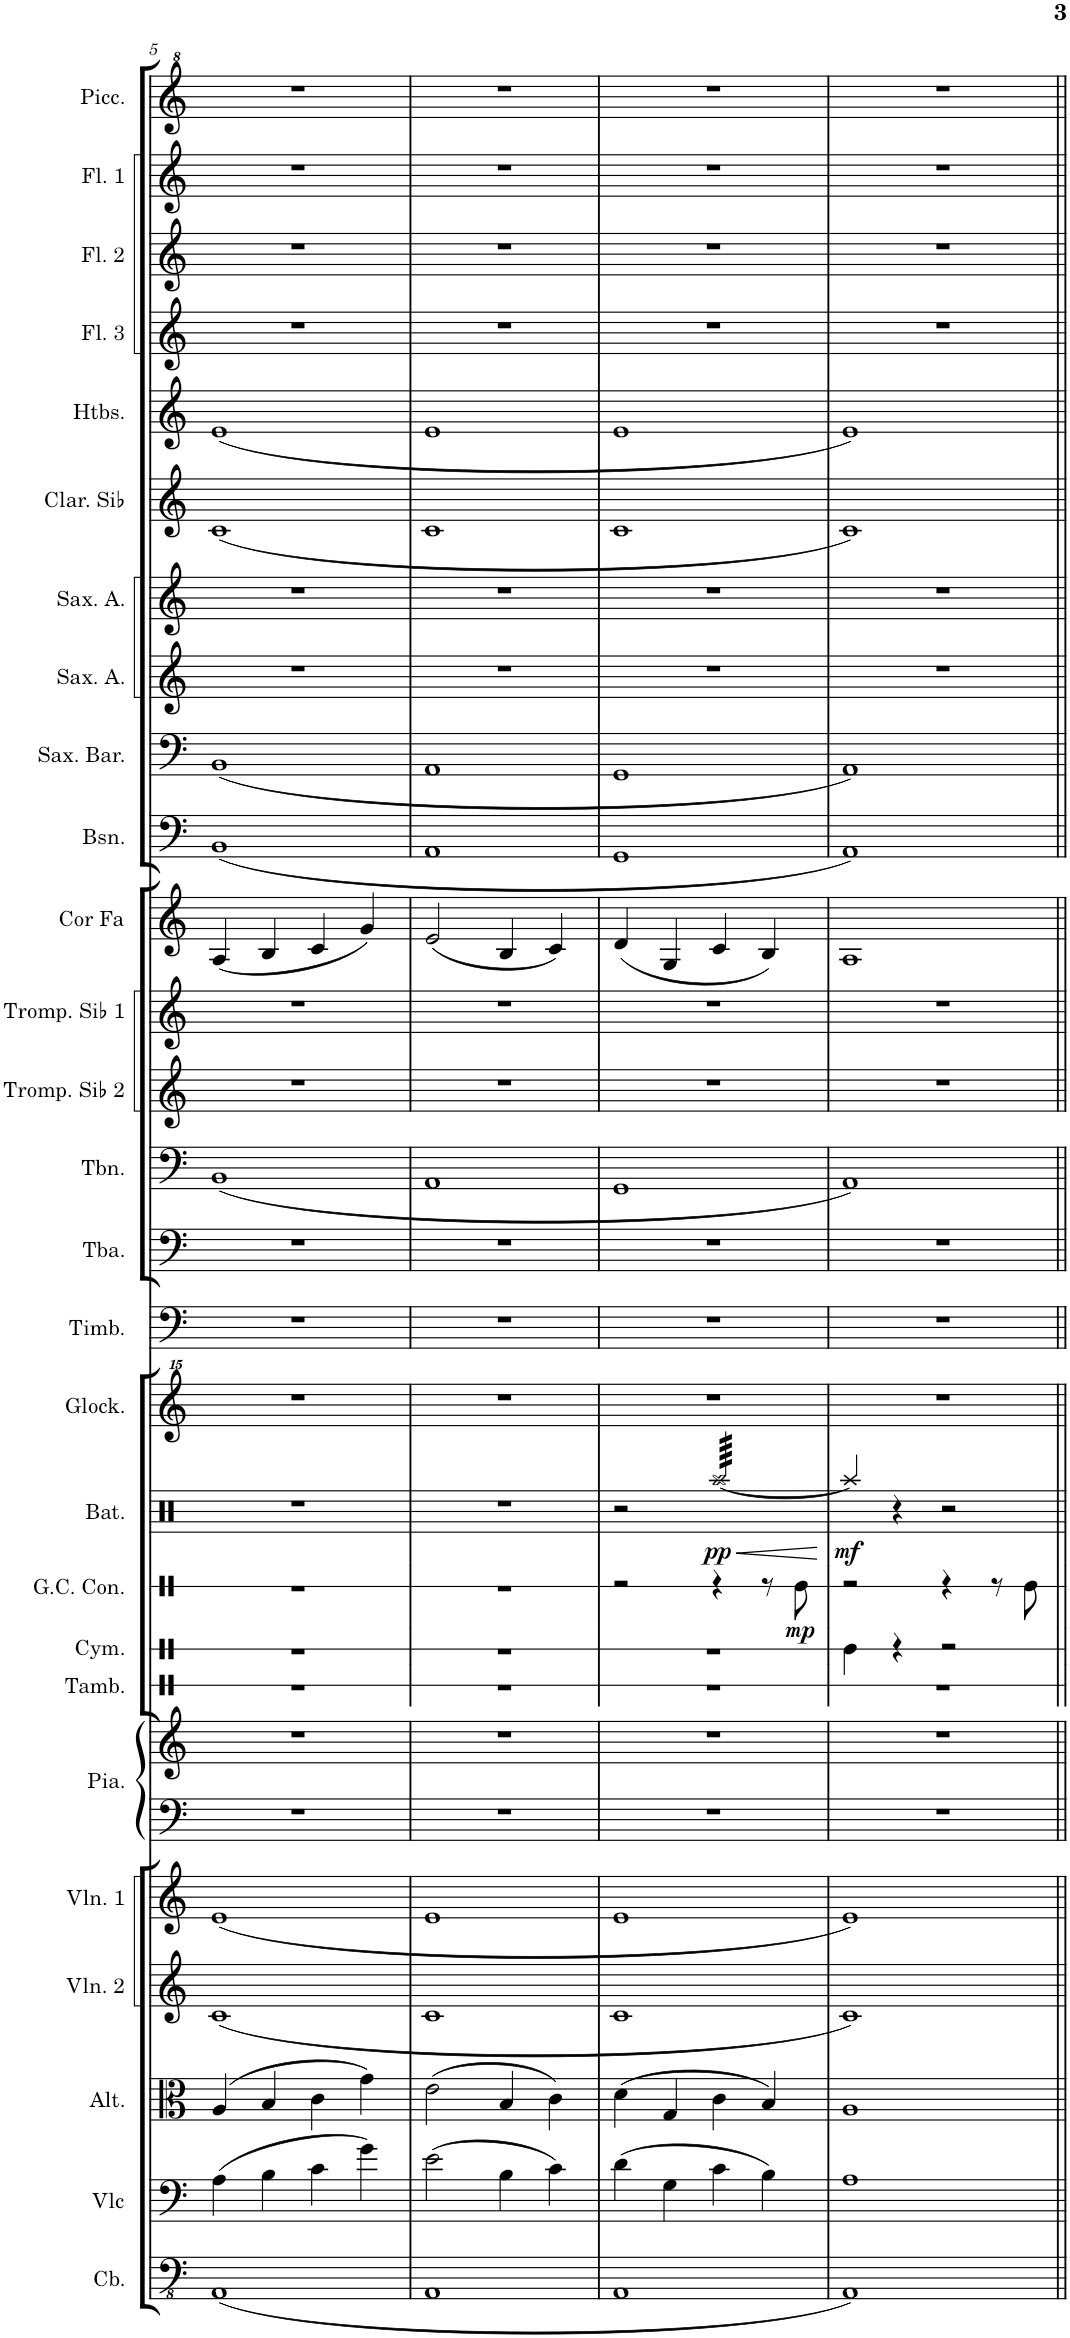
**kern	**kern	**kern	**kern	**kern	**kern	**kern	**kern	**dynam	**kern	**dynam	**kern	**kern	**kern	**kern	**kern	**kern	**kern	**kern	**kern	**kern	**kern	**kern	**kern	**kern	**kern	**kern	**kern
*part25	*part24	*part23	*part22	*part21	*part20	*part20	*part19	*part19	*part18	*part18	*part17	*part16	*part15	*part14	*part13	*part12	*part11	*part10	*part9	*part8	*part7	*part6	*part5	*part4	*part3	*part2	*part1
*staff26	*staff25	*staff24	*staff23	*staff22	*staff21	*staff20	*staff19	*staff19	*staff18	*staff18	*staff17	*staff16	*staff15	*staff14	*staff13	*staff12	*staff11	*staff10	*staff9	*staff8	*staff7	*staff6	*staff5	*staff4	*staff3	*staff2	*staff1
*I"Contrebasse	*I"Violoncelle	*I"Alto	*I"Violon 2	*I"Violon 1	*I"Piano	*	*I"Grosse caisse de concert	*	*I"Batterie	*	*I"Glockenspiel	*I"Timbales	*I"Tuba	*I"Trombone	*I"Trompette en Sib 2	*I"Trompette en Sib 1	*I"Cor en Fa	*I"Basson	*I"Saxophone Baryton	*I"Saxophone Alto	*I"Sax. Solo	*I"Clarinette en Sib	*I"Hautbois	*I"Flûte 3	*I"Flûte 2	*I"Flûte 1	*I"Piccolo
*I'Cb.	*I'Vlc	*I'Alt.	*I'Vln. 2	*I'Vln. 1	*I'Pia.	*	*I'G.C. Con.	*	*I'Bat.	*	*I'Glock.	*I'Timb.	*I'Tba.	*I'Tbn.	*I'Tromp. Sib 2	*I'Tromp. Sib 1	*I'Cor Fa	*I'Bsn.	*I'Sax. Bar.	*I'Sax. A.	*	*I'Clar. Sib	*I'Htbs.	*I'Fl. 3	*I'Fl. 2	*I'Fl. 1	*I'Picc.
!!LO:PB:g=z
*clefFv4	*clefF4	*clefC3	*clefG2	*clefG2	*clefF4	*clefG2	*clefX	*	*clefX	*	*clefG^^2	*clefF4	*clefF4	*clefF4	*clefG2	*clefG2	*clefG2	*clefF4	*clefF4	*clefG2	*clefG2	*clefG2	*clefG2	*clefG2	*clefG2	*clefG2	*clefG^2
*ITrd7c12	*	*	*	*	*	*	*	*	*	*	*	*	*	*	*ITrd1c2	*ITrd1c2	*ITrd4c7	*	*ITrd12c21	*ITrd5c9	*ITrd5c9	*ITrd1c2	*	*	*	*	*ITrd-7c-12
*k[]	*k[]	*k[]	*k[]	*k[]	*k[]	*k[]	*k[]	*	*k[]	*	*k[]	*k[]	*k[]	*k[]	*k[]	*k[]	*k[]	*k[]	*k[]	*k[]	*k[]	*k[]	*k[]	*k[]	*k[]	*k[]	*k[]
*M4/4	*M4/4	*M4/4	*M4/4	*M4/4	*M4/4	*M4/4	*M4/4	*	*M4/4	*	*M4/4	*M4/4	*M4/4	*M4/4	*M4/4	*M4/4	*M4/4	*M4/4	*M4/4	*M4/4	*M4/4	*M4/4	*M4/4	*M4/4	*M4/4	*M4/4	*M4/4
*met(c)	*met(c)	*met(c)	*met(c)	*met(c)	*met(c)	*met(c)	*met(c)	*	*met(c)	*	*met(c)	*met(c)	*met(c)	*met(c)	*met(c)	*met(c)	*met(c)	*met(c)	*met(c)	*met(c)	*met(c)	*met(c)	*met(c)	*met(c)	*met(c)	*met(c)	*met(c)
=5	=5	=5	=5	=5	=5	=5	=5	=5	=5	=5	=5	=5	=5	=5	=5	=5	=5	=5	=5	=5	=5	=5	=5	=5	=5	=5	=5
(1AAA	(4A\	(4A/	(1c	(1e	1r	1r	1r	.	1r	.	1r	1r	1r	(1BB	1r	1r	(4A/	(1BB	(1BB	1r	1r	(1c	(1e	1r	1r	1r	1r
.	4B\	4B/	.	.	.	.	.	.	.	.	.	.	.	.	.	.	4B/	.	.	.	.	.	.	.	.	.	.
.	4c\	4c\	.	.	.	.	.	.	.	.	.	.	.	.	.	.	4c/	.	.	.	.	.	.	.	.	.	.
.	4g\)	4g\)	.	.	.	.	.	.	.	.	.	.	.	.	.	.	4g/)	.	.	.	.	.	.	.	.	.	.
=6	=6	=6	=6	=6	=6	=6	=6	=6	=6	=6	=6	=6	=6	=6	=6	=6	=6	=6	=6	=6	=6	=6	=6	=6	=6	=6	=6
1AAA	(2e\	(2e\	1c	1e	1r	1r	1r	.	1r	.	1r	1r	1r	1AA	1r	1r	(2e/	1AA	1AA	1r	1r	1c	1e	1r	1r	1r	1r
.	4B\	4B/	.	.	.	.	.	.	.	.	.	.	.	.	.	.	4B/	.	.	.	.	.	.	.	.	.	.
.	4c\)	4c\)	.	.	.	.	.	.	.	.	.	.	.	.	.	.	4c/)	.	.	.	.	.	.	.	.	.	.
=7	=7	=7	=7	=7	=7	=7	=7	=7	=7	=7	=7	=7	=7	=7	=7	=7	=7	=7	=7	=7	=7	=7	=7	=7	=7	=7	=7
1AAA	(4d\	(4d\	1c	1e	1r	1r	2r	.	2r	.	1r	1r	1r	1GG	1r	1r	(4d/	1GG	1GG	1r	1r	1c	1e	1r	1r	1r	1r
.	4G\	4G/	.	.	.	.	.	.	.	.	.	.	.	.	.	.	4G/	.	.	.	.	.	.	.	.	.	.
!	!	!	!	!	!	!	!	!	!	!LO:HP:b	!	!	!	!	!	!	!	!	!	!	!	!	!	!	!	!	!
!	!	!	!	!	!	!	!	!	!	!LO:DY:n=1:b	!	!	!	!	!	!	!	!	!	!	!	!	!	!	!	!	!
*	*	*	*	*	*	*	*	*	*tremolo	*	*	*	*	*	*	*	*	*	*	*	*	*	*	*	*	*	*
.	4c\	4c\	.	.	.	.	4r	.	[64Raa/LLLL	< pp	.	.	.	.	.	.	4c/	.	.	.	.	.	.	.	.	.	.
.	.	.	.	.	.	.	.	.	64Raa/	.	.	.	.	.	.	.	.	.	.	.	.	.	.	.	.	.	.
.	.	.	.	.	.	.	.	.	64Raa/	.	.	.	.	.	.	.	.	.	.	.	.	.	.	.	.	.	.
.	.	.	.	.	.	.	.	.	64Raa/	.	.	.	.	.	.	.	.	.	.	.	.	.	.	.	.	.	.
.	.	.	.	.	.	.	.	.	64Raa/	.	.	.	.	.	.	.	.	.	.	.	.	.	.	.	.	.	.
.	.	.	.	.	.	.	.	.	64Raa/	.	.	.	.	.	.	.	.	.	.	.	.	.	.	.	.	.	.
.	.	.	.	.	.	.	.	.	64Raa/	.	.	.	.	.	.	.	.	.	.	.	.	.	.	.	.	.	.
.	.	.	.	.	.	.	.	.	64Raa/	.	.	.	.	.	.	.	.	.	.	.	.	.	.	.	.	.	.
.	.	.	.	.	.	.	.	.	64Raa/	.	.	.	.	.	.	.	.	.	.	.	.	.	.	.	.	.	.
.	.	.	.	.	.	.	.	.	64Raa/	.	.	.	.	.	.	.	.	.	.	.	.	.	.	.	.	.	.
.	.	.	.	.	.	.	.	.	64Raa/	.	.	.	.	.	.	.	.	.	.	.	.	.	.	.	.	.	.
.	.	.	.	.	.	.	.	.	64Raa/	.	.	.	.	.	.	.	.	.	.	.	.	.	.	.	.	.	.
.	.	.	.	.	.	.	.	.	64Raa/	.	.	.	.	.	.	.	.	.	.	.	.	.	.	.	.	.	.
.	.	.	.	.	.	.	.	.	64Raa/	.	.	.	.	.	.	.	.	.	.	.	.	.	.	.	.	.	.
.	.	.	.	.	.	.	.	.	64Raa/	.	.	.	.	.	.	.	.	.	.	.	.	.	.	.	.	.	.
.	.	.	.	.	.	.	.	.	64Raa/	.	.	.	.	.	.	.	.	.	.	.	.	.	.	.	.	.	.
.	4B\)	4B/)	.	.	.	.	8r	.	64Raa/	.	.	.	.	.	.	.	4B/)	.	.	.	.	.	.	.	.	.	.
.	.	.	.	.	.	.	.	.	64Raa/	.	.	.	.	.	.	.	.	.	.	.	.	.	.	.	.	.	.
.	.	.	.	.	.	.	.	.	64Raa/	.	.	.	.	.	.	.	.	.	.	.	.	.	.	.	.	.	.
.	.	.	.	.	.	.	.	.	64Raa/	.	.	.	.	.	.	.	.	.	.	.	.	.	.	.	.	.	.
.	.	.	.	.	.	.	.	.	64Raa/	.	.	.	.	.	.	.	.	.	.	.	.	.	.	.	.	.	.
.	.	.	.	.	.	.	.	.	64Raa/	.	.	.	.	.	.	.	.	.	.	.	.	.	.	.	.	.	.
.	.	.	.	.	.	.	.	.	64Raa/	.	.	.	.	.	.	.	.	.	.	.	.	.	.	.	.	.	.
.	.	.	.	.	.	.	.	.	64Raa/	.	.	.	.	.	.	.	.	.	.	.	.	.	.	.	.	.	.
!	!	!	!	!	!	!	!	!LO:DY:b	!	!	!	!	!	!	!	!	!	!	!	!	!	!	!	!	!	!	!
.	.	.	.	.	.	.	8Re\	mp	64Raa/	.	.	.	.	.	.	.	.	.	.	.	.	.	.	.	.	.	.
.	.	.	.	.	.	.	.	.	64Raa/	.	.	.	.	.	.	.	.	.	.	.	.	.	.	.	.	.	.
.	.	.	.	.	.	.	.	.	64Raa/	.	.	.	.	.	.	.	.	.	.	.	.	.	.	.	.	.	.
.	.	.	.	.	.	.	.	.	64Raa/	.	.	.	.	.	.	.	.	.	.	.	.	.	.	.	.	.	.
.	.	.	.	.	.	.	.	.	64Raa/	.	.	.	.	.	.	.	.	.	.	.	.	.	.	.	.	.	.
.	.	.	.	.	.	.	.	.	64Raa/	.	.	.	.	.	.	.	.	.	.	.	.	.	.	.	.	.	.
.	.	.	.	.	.	.	.	.	64Raa/	.	.	.	.	.	.	.	.	.	.	.	.	.	.	.	.	.	.
.	.	.	.	.	.	.	.	.	64Raa/JJJJ	.	.	.	.	.	.	.	.	.	.	.	.	.	.	.	.	.	.
*	*	*	*	*	*	*	*	*	*Xtremolo	*	*	*	*	*	*	*	*	*	*	*	*	*	*	*	*	*	*
.	.	.	.	.	.	.	.	.	.	[	.	.	.	.	.	.	.	.	.	.	.	.	.	.	.	.	.
=8	=8	=8	=8	=8	=8	=8	=8	=8	=8	=8	=8	=8	=8	=8	=8	=8	=8	=8	=8	=8	=8	=8	=8	=8	=8	=8	=8
!	!	!	!	!	!	!	!	!	!	!LO:DY:b	!	!	!	!	!	!	!	!	!	!	!	!	!	!	!	!	!
1AAA)	1A	1A	1c)	1e)	1r	1r	2r	.	4Raa/]	mf	1r	1r	1r	1AA)	1r	1r	1A	1AA)	1AA)	1r	1r	1c)	1e)	1r	1r	1r	1r
.	.	.	.	.	.	.	.	.	4r	.	.	.	.	.	.	.	.	.	.	.	.	.	.	.	.	.	.
.	.	.	.	.	.	.	4r	.	2r	.	.	.	.	.	.	.	.	.	.	.	.	.	.	.	.	.	.
.	.	.	.	.	.	.	8r	.	.	.	.	.	.	.	.	.	.	.	.	.	.	.	.	.	.	.	.
.	.	.	.	.	.	.	8Re\	.	.	.	.	.	.	.	.	.	.	.	.	.	.	.	.	.	.	.	.
=||	=||	=||	=||	=||	=||	=||	=||	=||	=||	=||	=||	=||	=||	=||	=||	=||	=||	=||	=||	=||	=||	=||	=||	=||	=||	=||	=||
*-	*-	*-	*-	*-	*-	*-	*-	*-	*-	*-	*-	*-	*-	*-	*-	*-	*-	*-	*-	*-	*-	*-	*-	*-	*-	*-	*-
